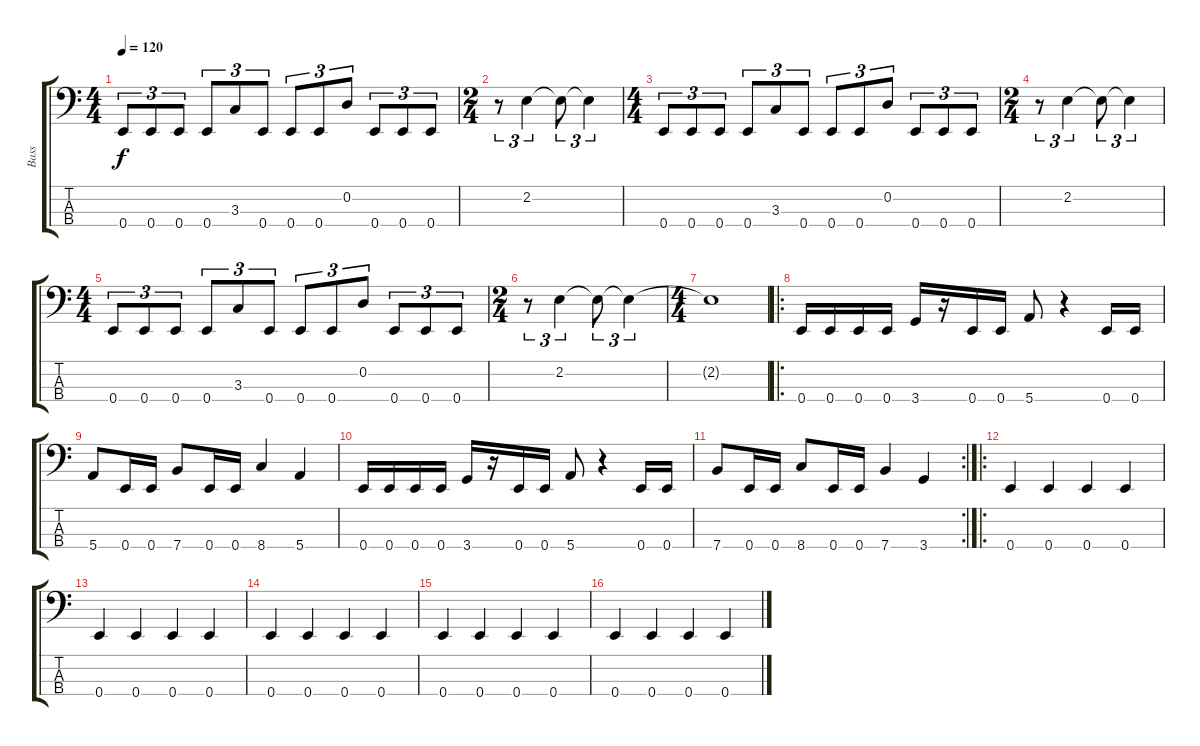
\track ("Bass" "Bass") {instrument electricbassfinger}
\staff {score tabs}
\tuning (G2 D2 A1 E1) {hide}
\ts (4 4)
\tempo 120
\clef f4
\ks c
0.4.8{tu (3 2) dy f} 0.4.8{tu (3 2)} 0.4.8{tu (3 2)} 0.4.8{tu (3 2)} 3.3.8{tu (3 2)} 0.4.8{tu (3 2)} 0.4.8{tu (3 2)} 0.4.8{tu (3 2)} 0.2.8{tu (3 2)} 0.4.8{tu (3 2)} 0.4.8{tu (3 2)} 0.4.8{tu (3 2)} |
\ts (2 4)
r.8{tu (3 2)} 2.2.4{tu (3 2)} 2.2{t}.8{tu (3 2)} 2.2{t}.4{tu (3 2)} |
\ts (4 4)
0.4.8{tu (3 2)} 0.4.8{tu (3 2)} 0.4.8{tu (3 2)} 0.4.8{tu (3 2)} 3.3.8{tu (3 2)} 0.4.8{tu (3 2)} 0.4.8{tu (3 2)} 0.4.8{tu (3 2)} 0.2.8{tu (3 2)} 0.4.8{tu (3 2)} 0.4.8{tu (3 2)} 0.4.8{tu (3 2)} |
\ts (2 4)
r.8{tu (3 2)} 2.2.4{tu (3 2)} 2.2{t}.8{tu (3 2)} 2.2{t}.4{tu (3 2)} |
\ts (4 4)
0.4.8{tu (3 2)} 0.4.8{tu (3 2)} 0.4.8{tu (3 2)} 0.4.8{tu (3 2)} 3.3.8{tu (3 2)} 0.4.8{tu (3 2)} 0.4.8{tu (3 2)} 0.4.8{tu (3 2)} 0.2.8{tu (3 2)} 0.4.8{tu (3 2)} 0.4.8{tu (3 2)} 0.4.8{tu (3 2)} |
\ts (2 4)
r.8{tu (3 2)} 2.2.4{tu (3 2)} 2.2{t}.8{tu (3 2)} 2.2{t}.4{tu (3 2)} |
\ts (4 4)
2.2{t}.1 |
\ro
0.4.16 0.4.16 0.4.16 0.4.16 3.4.16 r.16 0.4.16 0.4.16 5.4.8 r.4 0.4.16 0.4.16 |
5.4.8 0.4.16 0.4.16 7.4.8 0.4.16 0.4.16 8.4.4 5.4.4 |
0.4.16 0.4.16 0.4.16 0.4.16 3.4.16 r.16 0.4.16 0.4.16 5.4.8 r.4 0.4.16 0.4.16 |
\rc 2
7.4.8 0.4.16 0.4.16 8.4.8 0.4.16 0.4.16 7.4.4 3.4.4 |
\ro
0.4.4 0.4.4 0.4.4 0.4.4 |
0.4.4 0.4.4 0.4.4 0.4.4 |
0.4.4 0.4.4 0.4.4 0.4.4 |
0.4.4 0.4.4 0.4.4 0.4.4 |
0.4.4 0.4.4 0.4.4 0.4.4
